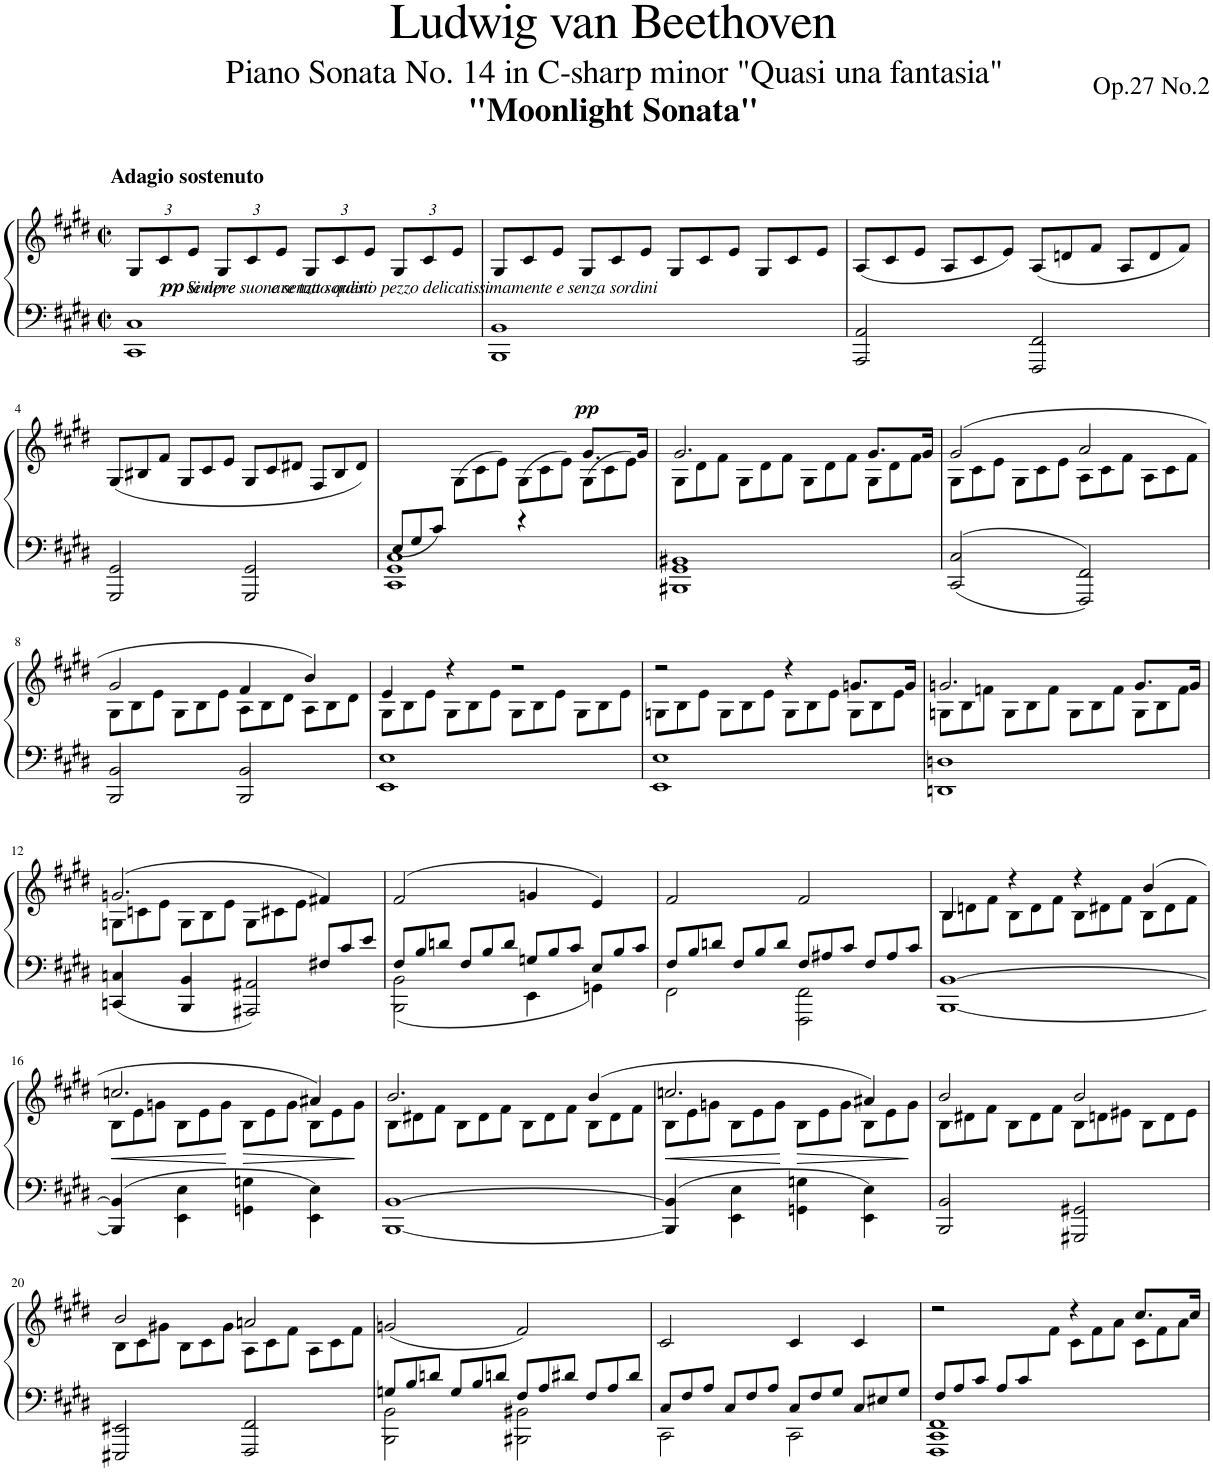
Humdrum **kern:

**kern	**kern	**dynam
*part1	*part1	*part1
*staff2	*staff1	*staff1/2
*I"Piano	*	*
*I'Pno.	*	*
*clefF4	*clefG2	*
*k[f#c#g#d#]	*k[f#c#g#d#]	*
*M2/2	*M2/2	*
*met(c|)	*met(c|)	*
*	*Xbrackettup	*
=1	=1	=1
!	!LO:TX:a:B:t=Adagio sostenuto	!
!	!LO:TX:b:i:t=sempre        e senza sordini	!
!	!LO:TX:b:i:t=Si deve suonare tutto questo pezzo delicatissimamente e senza sordini	!
!	!	!LO:DY:b
1CC# 1C#	12G#/L	pp
.	12c#/	.
.	12e/J	.
.	12G#/L	.
.	12c#/	.
.	12e/J	.
.	12G#/L	.
.	12c#/	.
.	12e/J	.
.	12G#/L	.
.	12c#/	.
.	12e/J	.
=2	=2	=2
1BBB 1BB	12G#/L	.
.	12c#/	.
.	12e/J	.
.	12G#/L	.
.	12c#/	.
.	12e/J	.
.	12G#/L	.
.	12c#/	.
.	12e/J	.
.	12G#/L	.
.	12c#/	.
.	12e/J	.
=3	=3	=3
2AAA/ 2AA/	(12A/L	.
.	12c#/	.
.	12e/J	.
.	12A/L	.
.	12c#/	.
.	12e/J)	.
2FFF#/ 2FF#/	(12A/L	.
.	12dn/	.
.	12f#/J	.
.	12A/L	.
.	12d/	.
.	12f#/J)	.
!!LO:LB:g=z
=4	=4	=4
2GGG#/ 2GG#/	(12G#/L	.
.	12B#X/	.
.	12f#/J	.
.	12G#/L	.
.	12c#/	.
.	12e/J	.
2GGG#/ 2GG#/	12G#/L	.
.	12c#/	.
.	12d#X/J	.
.	12F#/L	.
.	12B#/	.
.	12d#/J)	.
=5	=5	=5
*Xbrackettup	*	*
*^	*^	*
12E/L	1CC# 1GG# 1C#	4ryy	2ryy	.
12G#/	.	.	.	.
12c#/J	.	.	.	.
2.ryy	.	(>12G#\L	.	.
.	.	12c#\	.	.
.	.	12e\J)	.	.
.	.	(>12G#\L	4r	.
.	.	12c#\	.	.
.	.	12e\J)	.	.
!	!	!	!	!LO:DY:a
.	.	(>12G#\L	8.g#~/L	pp
.	.	12c#\	.	.
.	.	12e\J)	.	.
.	.	.	16g#~/Jk	.
*v	*v	*	*	*
=6	=6	=6	=6
1BBB#X 1GG# 1BB#X	2.g#~/	12G#\L	.
.	.	12d#\	.
.	.	12f#\J	.
.	.	12G#\L	.
.	.	12d#\	.
.	.	12f#\J	.
.	.	12G#\L	.
.	.	12d#\	.
.	.	12f#\J	.
.	8.g#~/L	12G#\L	.
.	.	12d#\	.
.	.	12f#\J	.
.	16g#~/Jk	.	.
=7	=7	=7	=7
2CC#/ 2C#/	(2g#~/	12G#\L	.
.	.	12c#\	.
.	.	12e\J	.
.	.	12G#\L	.
.	.	12c#\	.
.	.	12e\J	.
2FFF#/ 2FF#/	2a~/	12A\L	.
.	.	12c#\	.
.	.	12f#\J	.
.	.	12A\L	.
.	.	12c#\	.
.	.	12f#\J	.
!!LO:LB:g=z	!!
=8	=8	=8	=8
2BBB/ 2BB/	2g#~/	12G#\L	.
.	.	12B\	.
.	.	12e\J	.
.	.	12G#\L	.
.	.	12B\	.
.	.	12e\J	.
2BBB/ 2BB/	4f#~/	12A\L	.
.	.	12B\	.
.	.	12d#\J	.
.	4b~/)	12A\L	.
.	.	12B\	.
.	.	12d#\J	.
=9	=9	=9	=9
1EE 1E	4e/	12G#\L	.
.	.	12B\	.
.	.	12e\J	.
.	4r	12G#\L	.
.	.	12B\	.
.	.	12e\J	.
.	2r	12G#\L	.
.	.	12B\	.
.	.	12e\J	.
.	.	12G#\L	.
.	.	12B\	.
.	.	12e\J	.
=10	=10	=10	=10
1EE 1E	2r	12Gn\L	.
.	.	12B\	.
.	.	12e\J	.
.	.	12G\L	.
.	.	12B\	.
.	.	12e\J	.
.	4r	12G\L	.
.	.	12B\	.
.	.	12e\J	.
.	8.gn~/L	12G\L	.
.	.	12B\	.
.	.	12e\J	.
.	16g~/Jk	.	.
=11	=11	=11	=11
1DDn 1Dn	2.gn~/	12Gn\L	.
.	.	12B\	.
.	.	12fn\J	.
.	.	12G\L	.
.	.	12B\	.
.	.	12f\J	.
.	.	12G\L	.
.	.	12B\	.
.	.	12f\J	.
.	8.g~/L	12G\L	.
.	.	12B\	.
.	.	12f\J	.
.	16g~/Jk	.	.
!!LO:LB:g=z	!!
=12	=12	=12	=12
*^	*	*	*
2.ryy	4CCn/ 4Cn/	(2.gn~/	12Gn\L	.
.	.	.	12cn\	.
.	.	.	12e\J	.
.	4BBB/ 4BB/	.	12G\L	.
.	.	.	12B\	.
.	.	.	12e\J	.
.	2AAA#X/ 2AA#X/	.	12G\L	.
.	.	.	12c#X\	.
.	.	.	12e\J	.
12F#X/L	.	4f#X~/)	4ryy	.
12c#/	.	.	.	.
12e/J	.	.	.	.
*	*	*v	*v	*
=13	=13	=13	=13
12F#/L	2BBB\ 2BB\	(2f#~/	.
12B/	.	.	.
12dn/J	.	.	.
12F#/L	.	.	.
12B/	.	.	.
12d/J	.	.	.
12Gn/L	4EE\	4gn~/	.
12B/	.	.	.
12c#/J	.	.	.
12E/L	4GGn\	4e~/)	.
12B/	.	.	.
12c#/J	.	.	.
=14	=14	=14	=14
12F#/L	2FF#\	2f#~/	.
12B/	.	.	.
12dn/J	.	.	.
12F#/L	.	.	.
12B/	.	.	.
12d/J	.	.	.
12F#/L	2FFF#\ 2FF#\	2f#~/	.
12A#X/	.	.	.
12c#/J	.	.	.
12F#/L	.	.	.
12A#/	.	.	.
12c#/J	.	.	.
*v	*v	*	*
=15	=15	=15
*	*^	*
[1BBB [1BB	4B/	12B\L	.
.	.	12dn\	.
.	.	12f#\J	.
.	4r	12B\L	.
.	.	12d\	.
.	.	12f#\J	.
.	4r	12B\L	.
.	.	12d#X\	.
.	.	12f#\J	.
.	(4b~/	12B\L	.
.	.	12d#\	.
.	.	12f#\J	.
!!LO:LB:g=z	!!
=16	=16	=16	=16
!	!	!	!LO:HP:b
4BBB/] 4BB/]	2.ccn~/	12B\L	<
.	.	12e\	.
.	.	12gn\J	.
4EE\ 4E\	.	12B\L	.
.	.	12e\	.
.	.	12g\J	[
!	!	!	!LO:HP:b
4GGn\ 4Gn\	.	12B\L	>
.	.	12e\	.
.	.	12g\J	.
4EE\ 4E\	4a#X~/)	12B\L	.
.	.	12e\	.
.	.	12g\J	]
=17	=17	=17	=17
[1BBB [1BB	2.b~/	12B\L	.
.	.	12d#X\	.
.	.	12f#\J	.
.	.	12B\L	.
.	.	12d#\	.
.	.	12f#\J	.
.	.	12B\L	.
.	.	12d#\	.
.	.	12f#\J	.
.	(4b~/	12B\L	.
.	.	12d#\	.
.	.	12f#\J	.
=18	=18	=18	=18
!	!	!	!LO:HP:b
4BBB/] 4BB/]	2.ccn~/	12B\L	<
.	.	12e\	.
.	.	12gn\J	.
4EE\ 4E\	.	12B\L	.
.	.	12e\	.
.	.	12g\J	[
!	!	!	!LO:HP:b
4GGn\ 4Gn\	.	12B\L	>
.	.	12e\	.
.	.	12g\J	.
4EE\ 4E\	4a#X~/)	12B\L	.
.	.	12e\	.
.	.	12g\J	]
=19	=19	=19	=19
2BBB/ 2BB/	2b~/	12B\L	.
.	.	12d#X\	.
.	.	12f#\J	.
.	.	12B\L	.
.	.	12d#\	.
.	.	12f#\J	.
2GGG#X/ 2GG#X/	2b~/	12B\L	.
.	.	12dn\	.
.	.	12e#X\J	.
.	.	12B\L	.
.	.	12d\	.
.	.	12e#\J	.
!!LO:LB:g=z	!!
=20	=20	=20	=20
2EEE#X/ 2EE#X/	2b/	12B\L	.
.	.	12c#\	.
.	.	12g#X\J	.
.	.	12B\L	.
.	.	12c#\	.
.	.	12g#\J	.
2FFF#/ 2FF#/	2an/	12A\L	.
.	.	12c#\	.
.	.	12f#\J	.
.	.	12A\L	.
.	.	12c#\	.
.	.	12f#\J	.
*	*v	*v	*
=21	=21	=21
*^	*	*
12Gn/L	2BBB\ 2BB\	(<2gn/	.
12B/	.	.	.
12dn/J	.	.	.
12G/L	.	.	.
12B/	.	.	.
12dn/J	.	.	.
12F#/L	2BBB#X\ 2BB#X\	2f#/)	.
12A/	.	.	.
12d#X/J	.	.	.
12F#/L	.	.	.
12A/	.	.	.
12d#/J	.	.	.
=22	=22	=22	=22
12C#/L	2CC#\	2c#/	.
12F#/	.	.	.
12A/J	.	.	.
12C#/L	.	.	.
12F#/	.	.	.
12A/J	.	.	.
12C#/L	2CC#\	4c#/	.
12F#/	.	.	.
12G#/J	.	.	.
12C#/L	.	4c#/	.
12E#X/	.	.	.
12G#/J	.	.	.
=23	=23	=23	=23
*	*	*^	*
12F#/L	1FFF# 1CC# 1FF#	2r	12%5ryy	.
12A/	.	.	.	.
12c#/J	.	.	.	.
12A/L	.	.	.	.
12c#/	.	.	.	.
12%7ryy	.	.	12f#\J	.
.	.	4r	12c#\L	.
.	.	.	12f#\	.
.	.	.	12a\J	.
.	.	8.cc#~/L	12c#\L	.
.	.	.	12f#\	.
.	.	.	12a\J	.
.	.	16cc#~/Jk	.	.
*v	*v	*	*	*
*	*v	*v	*
=	=	=
*-	*-	*-
